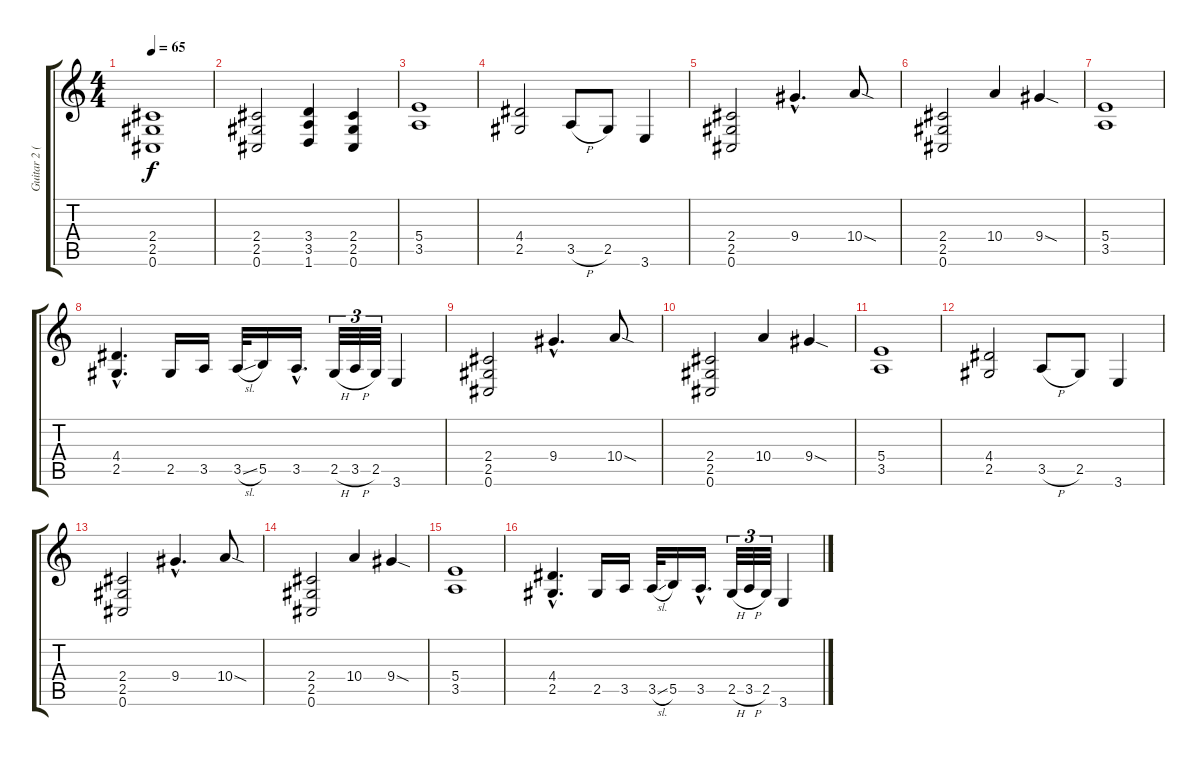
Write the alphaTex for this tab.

\track ("Guitar 2 (Distortion)" "Guitar 2 (") {instrument distortionguitar}
\staff {score tabs}
\tuning (Db4 Ab3 E3 B2 Gb2 Db2) {hide}
\ts (4 4)
\tempo 65
\clef g2
\ks c
(2.4 2.5 0.6).1{dy f} |
(2.4 2.5 0.6).2 (3.4 3.5 1.6).4 (2.4 2.5 0.6).4 |
(5.4 3.5).1 |
(4.4 2.5).2 3.5{h}.8 2.5.8 3.6.4 |
(2.4 2.5 0.6).2 9.4{hac}.4{d} 10.4{sod}.8 |
(2.4 2.5 0.6).2 10.4.4 9.4{sod}.4 |
(5.4 3.5).1 |
(4.4{hac} 2.5{hac}).4{d} 2.5.16 3.5.16 3.5{sl}.32 5.5.16 3.5{hac}.16{d} 2.5{h}.32{tu (3 2)} 3.5{h}.32{tu (3 2)} 2.5.32{tu (3 2)} 3.6.4 |
(2.4 2.5 0.6).2 9.4{hac}.4{d} 10.4{sod}.8 |
(2.4 2.5 0.6).2 10.4.4 9.4{sod}.4 |
(5.4 3.5).1 |
(4.4 2.5).2 3.5{h}.8 2.5.8 3.6.4 |
(2.4 2.5 0.6).2 9.4{hac}.4{d} 10.4{sod}.8 |
(2.4 2.5 0.6).2 10.4.4 9.4{sod}.4 |
(5.4 3.5).1 |
(4.4{hac} 2.5{hac}).4{d} 2.5.16 3.5.16 3.5{sl}.32 5.5.16 3.5{hac}.16{d} 2.5{h}.32{tu (3 2)} 3.5{h}.32{tu (3 2)} 2.5.32{tu (3 2)} 3.6.4
